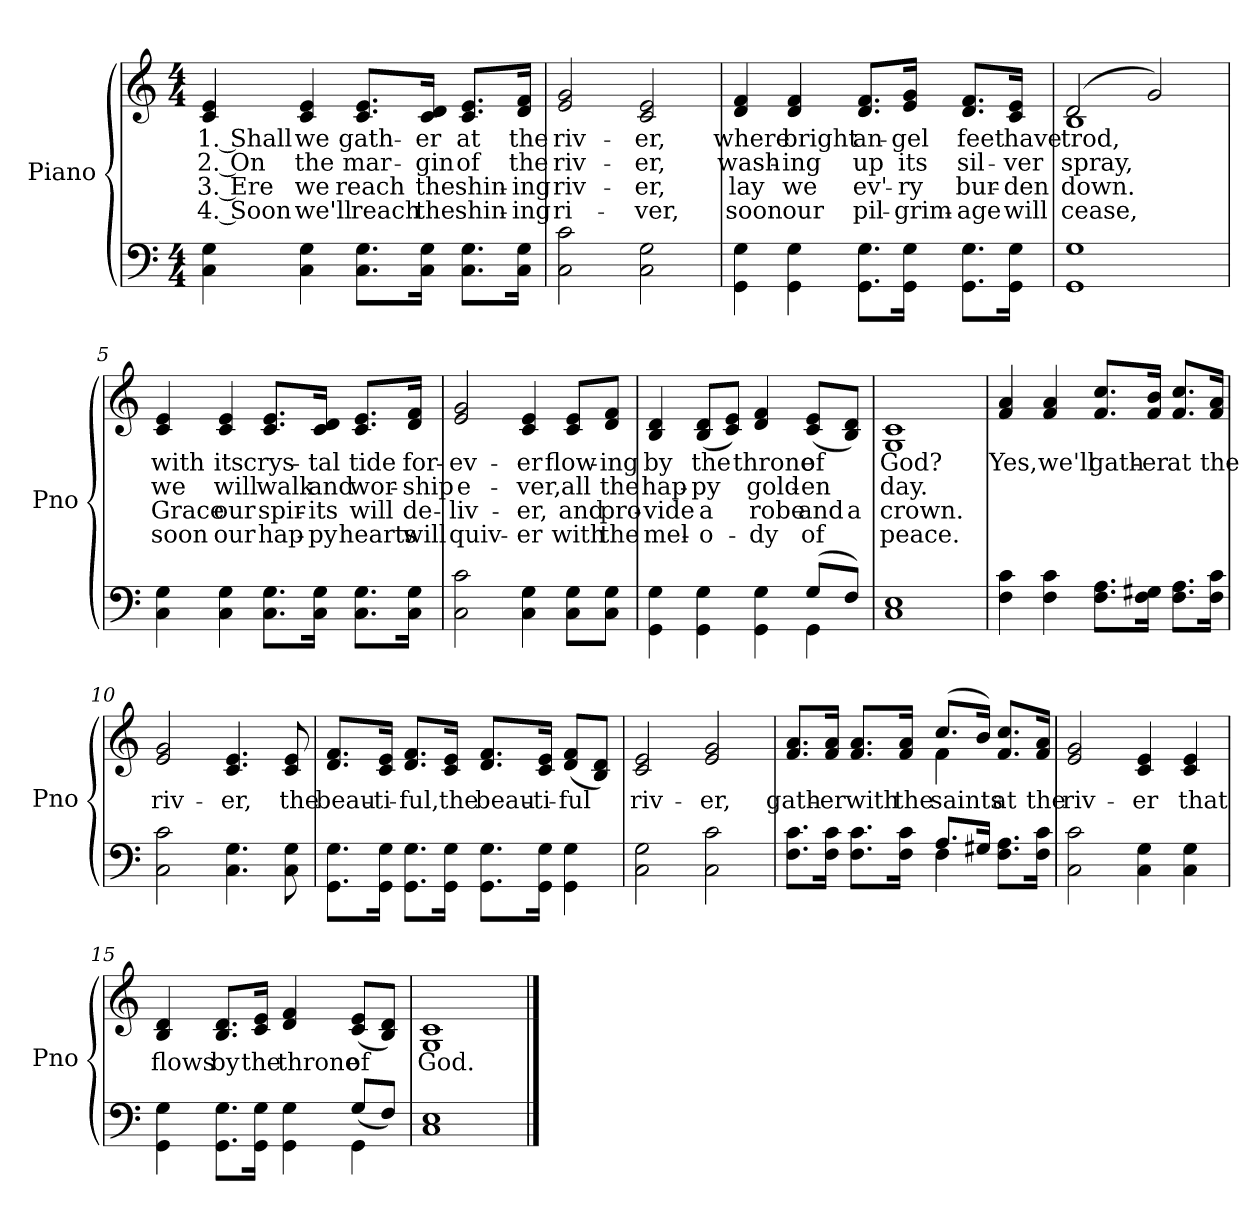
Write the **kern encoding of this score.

**kern	**kern	**text	**text	**text	**text
*part2	*part1	*part1	*part1	*part1	*part1
*staff2	*staff1	*staff1	*staff1	*staff1	*staff1
*I"Piano	*I"Piano	*	*	*	*
*I'Pno	*I'Pno	*	*	*	*
*clefF4	*clefG2	*	*	*	*
*k[]	*k[]	*	*	*	*
*M4/4	*M4/4	*	*	*	*
*MM120	*MM120	*	*	*	*
=1	=1	=1	=1	=1	=1
!	!	!LO:LY:b	!LO:LY:b	!LO:LY:b	!LO:LY:b
4C\ 4G\	4c/ 4e/	1. Shall	2. On	3. Ere	4. Soon
!	!	!LO:LY:b	!LO:LY:b	!LO:LY:b	!LO:LY:b
4C\ 4G\	4c/ 4e/	we	the	we	we'll
!	!	!LO:LY:b	!LO:LY:b	!LO:LY:b	!LO:LY:b
8.C\ 8.G\L	8.c/ 8.e/L	gath-	mar-	reach	reach
!	!	!LO:LY:b	!LO:LY:b	!LO:LY:b	!LO:LY:b
16C\ 16G\Jk	16c/ 16d/Jk	-er	-gin	the	the
!	!	!LO:LY:b	!LO:LY:b	!LO:LY:b	!LO:LY:b
8.C\ 8.G\L	8.c/ 8.e/L	at	of	shin-	shin-
!	!	!LO:LY:b	!LO:LY:b	!LO:LY:b	!LO:LY:b
16C\ 16G\Jk	16d/ 16f/Jk	the	the	-ing	-ing
=2	=2	=2	=2	=2	=2
!	!	!LO:LY:b	!LO:LY:b	!LO:LY:b	!LO:LY:b
2C\ 2c\	2e/ 2g/	riv-	riv-	riv-	ri-
!	!	!LO:LY:b	!LO:LY:b	!LO:LY:b	!LO:LY:b
2C\ 2G\	2c/ 2e/	-er,	-er,	-er,	-ver,
=3	=3	=3	=3	=3	=3
!	!	!LO:LY:b	!LO:LY:b	!LO:LY:b	!LO:LY:b
4GG\ 4G\	4d/ 4f/	where	wash-	lay	soon
!	!	!LO:LY:b	!LO:LY:b	!LO:LY:b	!LO:LY:b
4GG\ 4G\	4d/ 4f/	bright	-ing	we	our
!	!	!LO:LY:b	!LO:LY:b	!LO:LY:b	!LO:LY:b
8.GG\ 8.G\L	8.d/ 8.f/L	an-	up	ev'-	pil-
!	!	!LO:LY:b	!LO:LY:b	!LO:LY:b	!LO:LY:b
16GG\ 16G\Jk	16e/ 16g/Jk	-gel	its	-ry	-grim-
!	!	!LO:LY:b	!LO:LY:b	!LO:LY:b	!LO:LY:b
8.GG\ 8.G\L	8.d/ 8.f/L	feet	sil-	bur-	-age
!	!	!LO:LY:b	!LO:LY:b	!LO:LY:b	!LO:LY:b
16GG\ 16G\Jk	16c/ 16e/Jk	have	-ver	-den	will
=4	=4	=4	=4	=4	=4
*^	*	*	*	*	*
!	!	!	!LO:LY:b	!LO:LY:b	!LO:LY:b	!LO:LY:b
*	*	*^	*	*	*	*
1G	1GG	(>2d/	1B	trod,	spray,	down.	cease,
.	.	2g/)	.	.	.	.	.
*v	*v	*	*	*	*	*	*
*	*v	*v	*	*	*	*
!!LO:LB:g=z
=5	=5	=5	=5	=5	=5
!	!	!LO:LY:b	!LO:LY:b	!LO:LY:b	!LO:LY:b
4C\ 4G\	4c/ 4e/	with	we	Grace	soon
!	!	!LO:LY:b	!LO:LY:b	!LO:LY:b	!LO:LY:b
4C\ 4G\	4c/ 4e/	its	will	our	our
!	!	!LO:LY:b	!LO:LY:b	!LO:LY:b	!LO:LY:b
8.C\ 8.G\L	8.c/ 8.e/L	crys-	walk	spir-	hap-
!	!	!LO:LY:b	!LO:LY:b	!LO:LY:b	!LO:LY:b
16C\ 16G\Jk	16c/ 16d/Jk	-tal	and	-its	-py
!	!	!LO:LY:b	!LO:LY:b	!LO:LY:b	!LO:LY:b
8.C\ 8.G\L	8.c/ 8.e/L	tide	wor-	will	hearts
!	!	!LO:LY:b	!LO:LY:b	!LO:LY:b	!LO:LY:b
16C\ 16G\Jk	16d/ 16f/Jk	for-	-ship	de-	will
=6	=6	=6	=6	=6	=6
!	!	!LO:LY:b	!LO:LY:b	!LO:LY:b	!LO:LY:b
2C\ 2c\	2e/ 2g/	-ev-	e-	-liv-	quiv-
!	!	!LO:LY:b	!LO:LY:b	!LO:LY:b	!LO:LY:b
4C\ 4G\	4c/ 4e/	-er	-ver,	-er,	-er
!	!	!LO:LY:b	!LO:LY:b	!LO:LY:b	!LO:LY:b
8C\ 8G\L	8c/ 8e/L	flow-	all	and	with
!	!	!LO:LY:b	!LO:LY:b	!LO:LY:b	!LO:LY:b
8C\ 8G\J	8d/ 8f/J	-ing	the	pro-	the
=7	=7	=7	=7	=7	=7
*^	*	*	*	*	*
!	!	!	!LO:LY:b	!LO:LY:b	!LO:LY:b	!LO:LY:b
4GG\ 4G\	2.ryy	4B/ 4d/	by	hap-	-vide	mel-
!	!	!	!LO:LY:b	!LO:LY:b	!LO:LY:b	!LO:LY:b
4GG\ 4G\	.	(8B/ 8d/L	the	-py	a	-o-
.	.	8c/ 8e/J)	.	.	.	.
!	!	!	!LO:LY:b	!LO:LY:b	!LO:LY:b	!LO:LY:b
4GG\ 4G\	.	4d/ 4f/	throne	gold-	robe	-dy
!	!	!	!LO:LY:b	!LO:LY:b	!LO:LY:b	!LO:LY:b
(8G/L	4GG\	(8c/ 8e/L	of	-en	and	of
!	!	!	!	!	!LO:LY:b	!
8F/J)	.	8B/ 8d/J)	.	.	a	.
*v	*v	*	*	*	*	*
=8	=8	=8	=8	=8	=8
!	!	!LO:LY:b	!LO:LY:b	!LO:LY:b	!LO:LY:b
*	*^	*	*	*	*
1C 1E	1c	1G	God?	day.	crown.	peace.
!!LO:LB:g=z
=9	=9	=9	=9	=9	=9	=9
!	!	!	!LO:LY:b	!	!	!
*	*v	*v	*	*	*	*
4F\ 4c\	4f/ 4a/	Yes,	.	.	.
!	!	!LO:LY:b	!	!	!
4F\ 4c\	4f/ 4a/	we'll	.	.	.
!	!	!LO:LY:b	!	!	!
8.F\ 8.A\L	8.f/ 8.cc/L	gath-	.	.	.
!	!	!LO:LY:b	!	!	!
16F\ 16G#X\Jk	16f/ 16b/Jk	-er	.	.	.
!	!	!LO:LY:b	!	!	!
8.F\ 8.A\L	8.f/ 8.cc/L	at	.	.	.
!	!	!LO:LY:b	!	!	!
16F\ 16c\Jk	16f/ 16a/Jk	the	.	.	.
=10	=10	=10	=10	=10	=10
!	!	!LO:LY:b	!	!	!
2C\ 2c\	2e/ 2g/	riv-	.	.	.
!	!	!LO:LY:b	!	!	!
4.C\ 4.G\	4.c/ 4.e/	-er,	.	.	.
!	!	!LO:LY:b	!	!	!
8C\ 8G\	8c/ 8e/	the	.	.	.
=11	=11	=11	=11	=11	=11
!	!	!LO:LY:b	!	!	!
8.GG\ 8.G\L	8.d/ 8.f/L	beau-	.	.	.
!	!	!LO:LY:b	!	!	!
16GG\ 16G\Jk	16c/ 16e/Jk	-ti-	.	.	.
!	!	!LO:LY:b	!	!	!
8.GG\ 8.G\L	8.d/ 8.f/L	-ful,	.	.	.
!	!	!LO:LY:b	!	!	!
16GG\ 16G\Jk	16c/ 16e/Jk	the	.	.	.
!	!	!LO:LY:b	!	!	!
8.GG\ 8.G\L	8.d/ 8.f/L	beau-	.	.	.
!	!	!LO:LY:b	!	!	!
16GG\ 16G\Jk	16c/ 16e/Jk	-ti-	.	.	.
!	!	!LO:LY:b	!	!	!
4GG\ 4G\	(8d/ 8f/L	-ful	.	.	.
.	8B/ 8d/J)	.	.	.	.
=12	=12	=12	=12	=12	=12
!	!	!LO:LY:b	!	!	!
2C\ 2G\	2c/ 2e/	riv-	.	.	.
!	!	!LO:LY:b	!	!	!
2C\ 2c\	2e/ 2g/	-er,	.	.	.
!!LO:LB:g=z
=13	=13	=13	=13	=13	=13
*^	*	*	*	*	*
!	!	!	!LO:LY:b	!	!	!
*	*	*^	*	*	*	*
8.F\ 8.c\L	2ryy	8.f/ 8.a/L	2ryy	gath-	.	.	.
!	!	!	!	!LO:LY:b	!	!	!
16F\ 16c\Jk	.	16f/ 16a/Jk	.	-er	.	.	.
!	!	!	!	!LO:LY:b	!	!	!
8.F\ 8.c\L	.	8.f/ 8.a/L	.	with	.	.	.
!	!	!	!	!LO:LY:b	!	!	!
16F\ 16c\Jk	.	16f/ 16a/Jk	.	the	.	.	.
!	!	!	!	!LO:LY:b	!	!	!
8.A/L	4F\	(8.cc/L	4f\	saints	.	.	.
16G#X/Jk	.	16b/Jk)	.	.	.	.	.
!	!	!	!	!LO:LY:b	!	!	!
8.F\ 8.A\L	4ryy	8.f/ 8.cc/L	4ryy	at	.	.	.
!	!	!	!	!LO:LY:b	!	!	!
16F\ 16c\Jk	.	16f/ 16a/Jk	.	the	.	.	.
*v	*v	*	*	*	*	*	*
*	*v	*v	*	*	*	*
=14	=14	=14	=14	=14	=14
!	!	!LO:LY:b	!	!	!
2C\ 2c\	2e/ 2g/	riv-	.	.	.
!	!	!LO:LY:b	!	!	!
4C\ 4G\	4c/ 4e/	-er	.	.	.
!	!	!LO:LY:b	!	!	!
4C\ 4G\	4c/ 4e/	that	.	.	.
=15	=15	=15	=15	=15	=15
*^	*	*	*	*	*
!	!	!	!LO:LY:b	!	!	!
4GG\ 4G\	2.ryy	4B/ 4d/	flows	.	.	.
!	!	!	!LO:LY:b	!	!	!
8.GG\ 8.G\L	.	8.B/ 8.d/L	by	.	.	.
!	!	!	!LO:LY:b	!	!	!
16GG\ 16G\Jk	.	16c/ 16e/Jk	the	.	.	.
!	!	!	!LO:LY:b	!	!	!
4GG\ 4G\	.	4d/ 4f/	throne	.	.	.
!	!	!	!LO:LY:b	!	!	!
4GG\	(8G/L	(<8c/ 8e/L	of	.	.	.
.	8F/J)	8B/ 8d/J)	.	.	.	.
=16	=16	=16	=16	=16	=16	=16
!	!	!	!LO:LY:b	!	!	!
*v	*v	*^	*	*	*	*
1C 1E	1c	1G	God.	.	.	.
*	*v	*v	*	*	*	*
==	==	==	==	==	==
*-	*-	*-	*-	*-	*-
